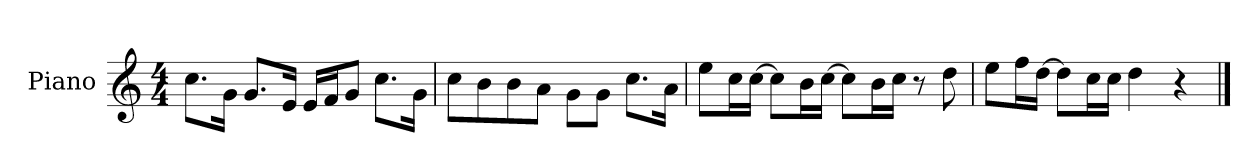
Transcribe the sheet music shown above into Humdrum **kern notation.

**kern
*part1
*staff1
*I"Piano
*I'Pno.
*clefG2
*k[]
*M4/4
=1
8.cc\L
16g\Jk
8.g/L
16e/Jk
16e/LL
16f/J
8g/J
8.cc\L
16g\Jk
=2
8cc\L
8b\
8b\
8a\J
8g\L
8g\J
8.cc\L
16a\Jk
=3
8ee\L
16cc\L
[16cc\JJ
8cc\L]
16b\L
[16cc\JJ
8cc\L]
16b\L
16cc\JJ
8r
8dd\
=4
8ee\L
16ff\L
[16dd\JJ
8dd\L]
16cc\L
16cc\JJ
4dd\
4r
==
*-
